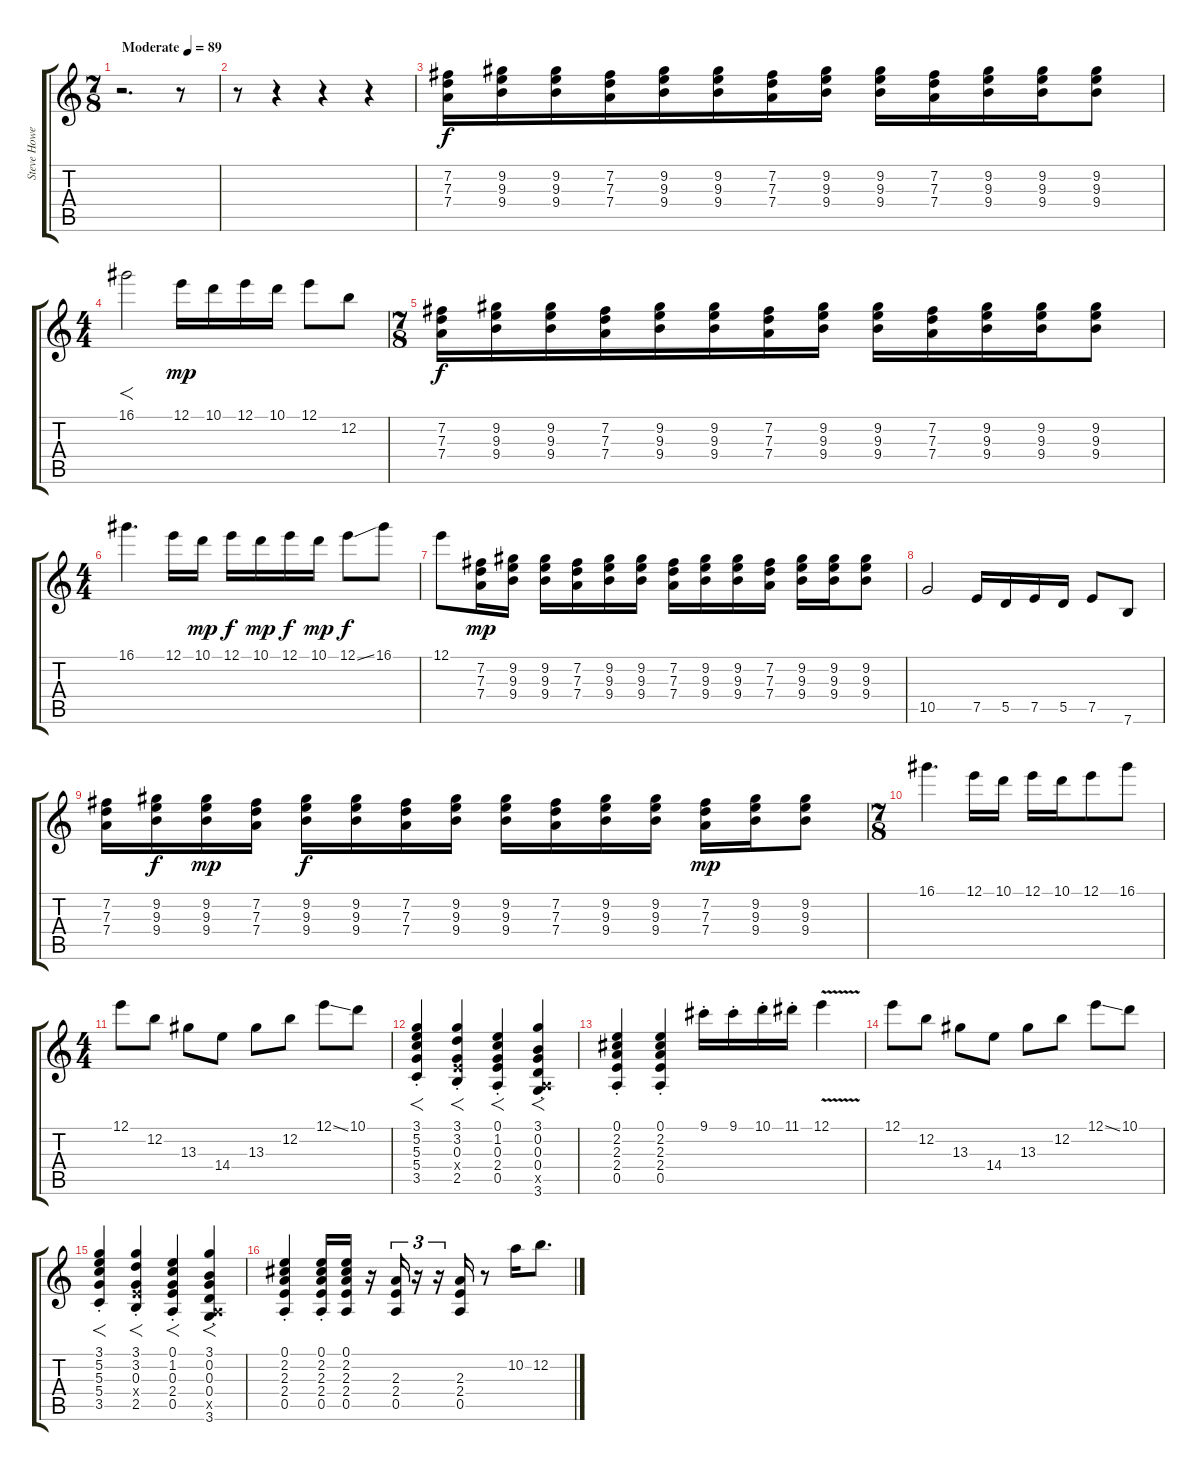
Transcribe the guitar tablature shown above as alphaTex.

\track ("Steve Howe- Lap Steel Guitar" "Steve Howe") {instrument overdrivenguitar}
\staff {score tabs}
\tuning (E4 B3 G3 D3 A2 E2) {hide}
\ts (7 8)
\tempo (89 "Moderate")
\clef g2
\ks c
r.2{d dy f instrument overdrivenguitar} r.8 |
r.8 r.4 r.4 r.4 |
(7.2 7.3 7.4).16 (9.2 9.3 9.4).16 (9.2 9.3 9.4).16 (7.2 7.3 7.4).16 (9.2 9.3 9.4).16 (9.2 9.3 9.4).16 (7.2 7.3 7.4).16 (9.2 9.3 9.4).16 (9.2 9.3 9.4).16 (7.2 7.3 7.4).16 (9.2 9.3 9.4).16 (9.2 9.3 9.4).16 (9.2 9.3 9.4).8 |
\ts (4 4)
16.1.2{f} 12.1.16{dy mp} 10.1.16 12.1.16 10.1.16 12.1.8 12.2.8 |
\ts (7 8)
(7.2 7.3 7.4).16{dy f} (9.2 9.3 9.4).16 (9.2 9.3 9.4).16 (7.2 7.3 7.4).16 (9.2 9.3 9.4).16 (9.2 9.3 9.4).16 (7.2 7.3 7.4).16 (9.2 9.3 9.4).16 (9.2 9.3 9.4).16 (7.2 7.3 7.4).16 (9.2 9.3 9.4).16 (9.2 9.3 9.4).16 (9.2 9.3 9.4).8 |
\ts (4 4)
16.1.4{d} 12.1.16 10.1.16{dy mp} 12.1.16{dy f} 10.1.16{dy mp} 12.1.16{dy f} 10.1.16{dy mp} 12.1{ss}.8{dy f} 16.1.8 |
12.1.8 (7.2 7.3 7.4).16{dy mp} (9.2 9.3 9.4).16 (9.2 9.3 9.4).16 (7.2 7.3 7.4).16 (9.2 9.3 9.4).16 (9.2 9.3 9.4).16 (7.2 7.3 7.4).16 (9.2 9.3 9.4).16 (9.2 9.3 9.4).16 (7.2 7.3 7.4).16 (9.2 9.3 9.4).16 (9.2 9.3 9.4).16 (9.2 9.3 9.4).8 |
10.5.2 7.5.16 5.5.16 7.5.16 5.5.16 7.5.8 7.6.8 |
(7.2 7.3 7.4).16 (9.2 9.3 9.4).16{dy f} (9.2 9.3 9.4).16{dy mp} (7.2 7.3 7.4).16 (9.2 9.3 9.4).16{dy f} (9.2 9.3 9.4).16 (7.2 7.3 7.4).16 (9.2 9.3 9.4).16 (9.2 9.3 9.4).16 (7.2 7.3 7.4).16 (9.2 9.3 9.4).16 (9.2 9.3 9.4).16 (7.2 7.3 7.4).16{dy mp} (9.2 9.3 9.4).16 (9.2 9.3 9.4).8 |
\ts (7 8)
16.1.4{d} 12.1.16 10.1.16 12.1.16 10.1.16 12.1.8 16.1.8 |
\ts (4 4)
12.1.8 12.2.8 13.3.8 14.4.8 13.3.8 12.2.8 12.1{ss}.8 10.1.8 |
(3.1{st} 5.2{st} 5.3{st} 5.4{st} 3.5{st}).4{f} (3.1{st} 3.2{st} 0.3{st} 2.4{st x} 2.5{st}).4{f} (0.1{st} 1.2{st} 0.3{st} 2.4{st} 0.5{st}).4{f} (3.1{st} 0.2{st} 0.3{st} 0.4{st} 0.5{x} 3.6{st}).4{f} |
(0.1{st} 2.2{st} 2.3{st} 2.4{st} 0.5{st}).4 (0.1{st} 2.2{st} 2.3{st} 2.4{st} 0.5{st}).4 9.1{st}.16 9.1{st}.16 10.1{st}.16 11.1{st}.16 12.1{v}.4 |
12.1.8 12.2.8 13.3.8 14.4.8 13.3.8 12.2.8 12.1{ss}.8 10.1.8 |
(3.1{st} 5.2{st} 5.3{st} 5.4{st} 3.5{st}).4{f} (3.1{st} 3.2{st} 0.3{st} 2.4{st x} 2.5{st}).4{f} (0.1{st} 1.2{st} 0.3{st} 2.4{st} 0.5{st}).4{f} (3.1{st} 0.2{st} 0.3{st} 0.4{st} 0.5{x} 3.6{st}).4{f} |
(0.1{st} 2.2{st} 2.3{st} 2.4{st} 0.5{st}).4 (0.1{st} 2.2{st} 2.3{st} 2.4{st} 0.5{st}).16 (0.1 2.2 2.3 2.4 0.5).16 r.16 (2.3 2.4 0.5).16{tu (3 2)} r.16{tu (3 2)} r.16{tu (3 2)} (2.3 2.4 0.5).16 r.8 10.2.16 12.2.8{d}
